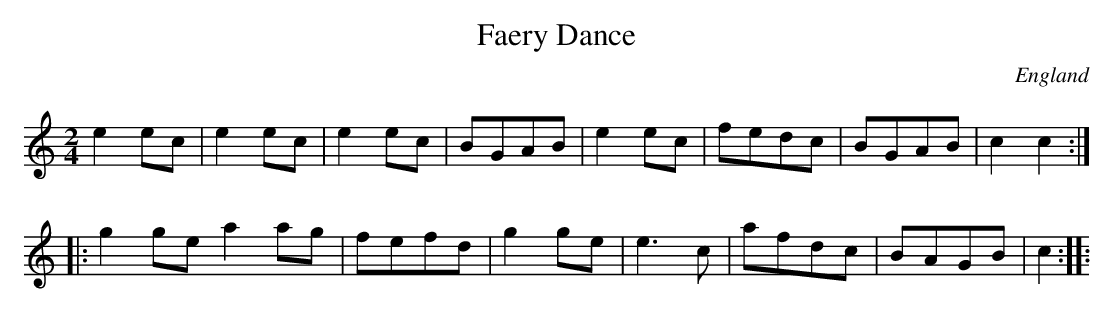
X:1
T:Faery Dance
L:1/8
M:2/4
O:England
K:C major
e2ec | e2ec | e2ec | BGAB | e2ec | fedc | BGAB | c2c2 ::
g2ge a2ag | fefd | g2ge | e3c | afdc | BAGB | c2 ::
